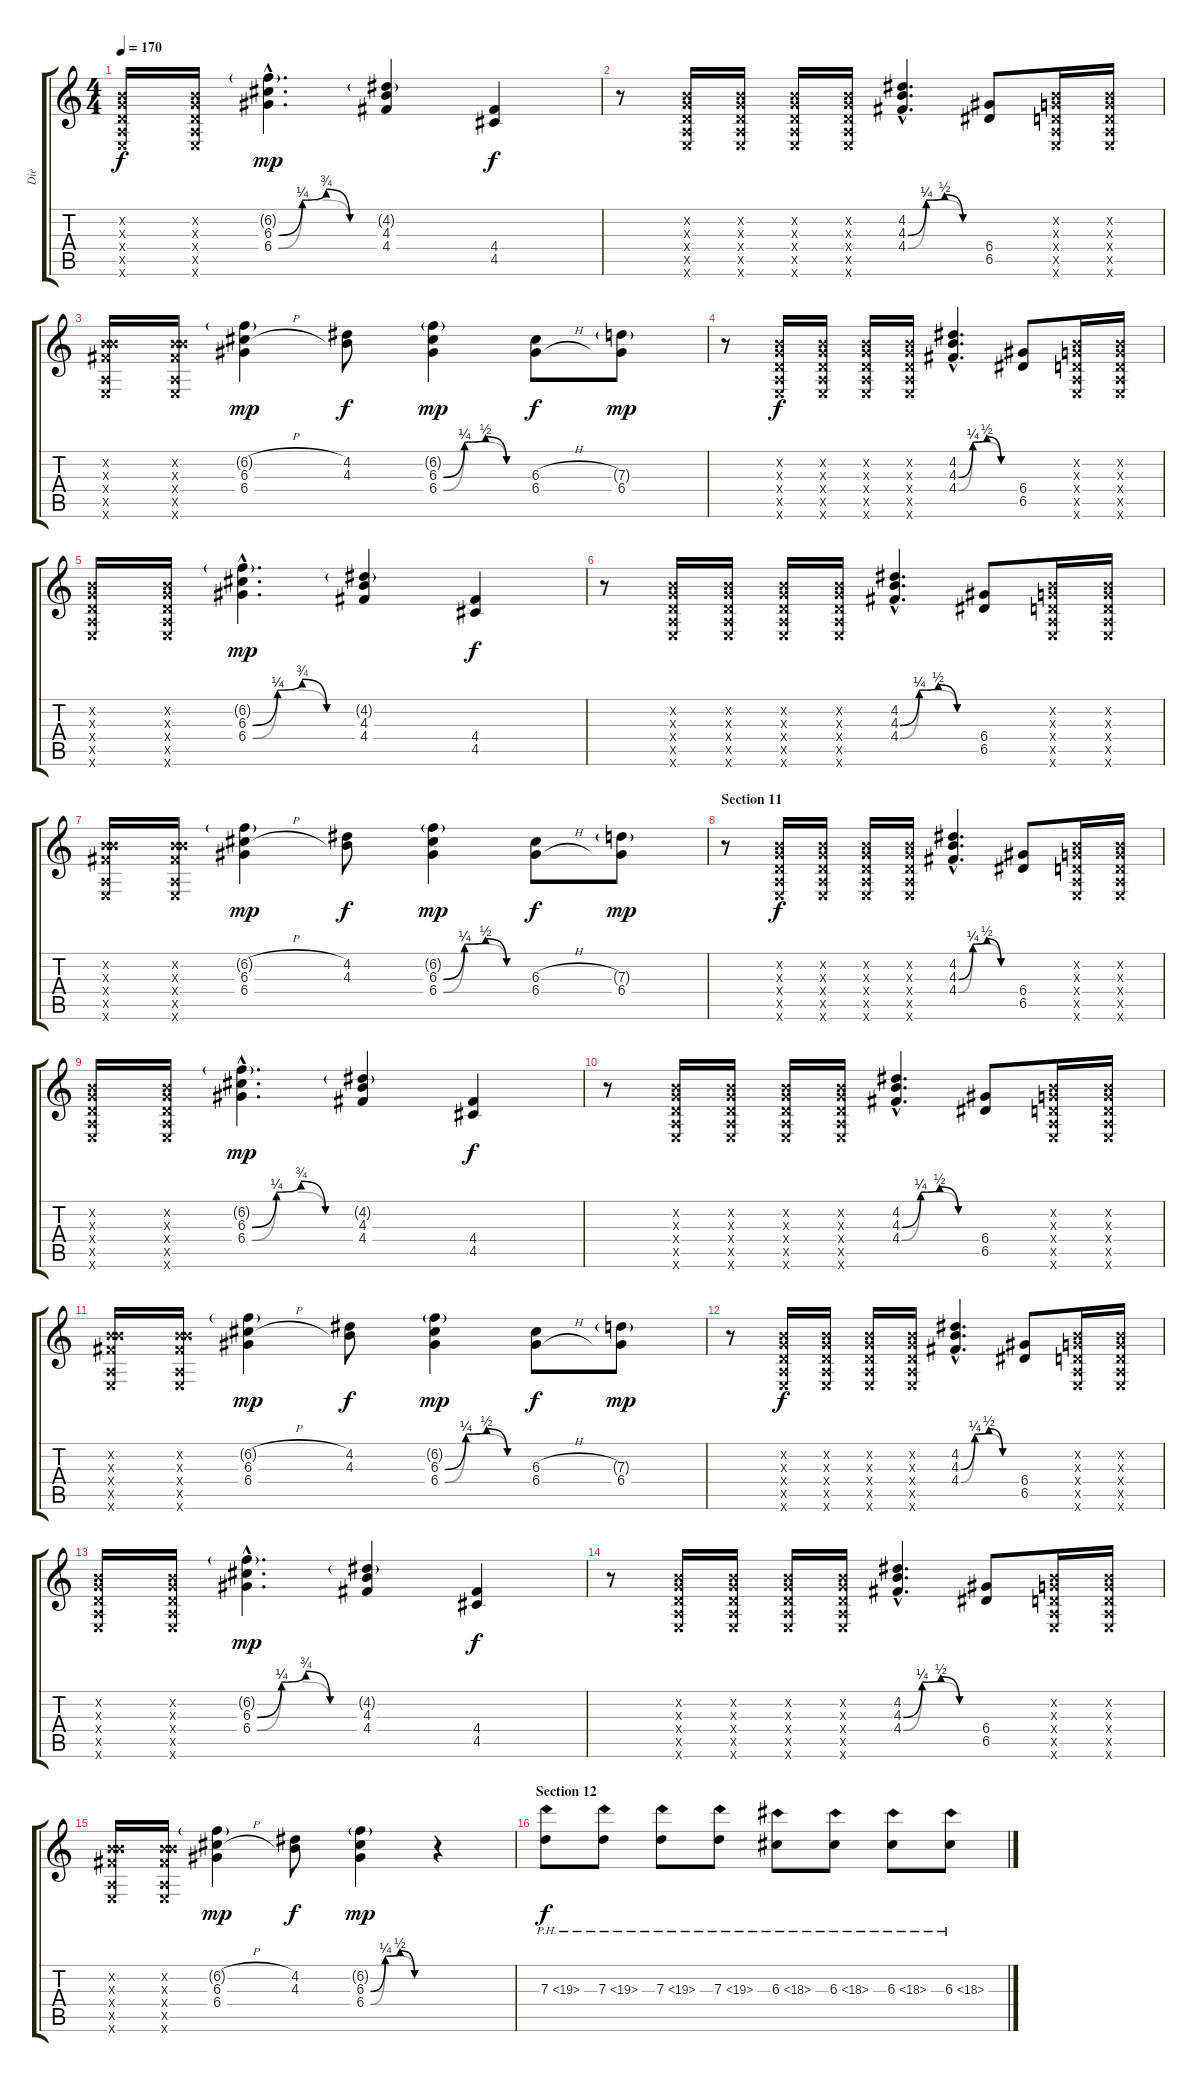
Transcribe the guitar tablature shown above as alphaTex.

\track ("Die" "Die") {instrument overdrivenguitar}
\staff {score tabs}
\tuning (E4 B3 G3 D3 A2 E2) {hide}
\ts (4 4)
\tempo 170
\clef g2
\ks c
(0.2{x} 0.3{x} 0.4{x} 0.5{x} 0.6{x}).16{dy f} (0.2{x} 0.3{x} 0.4{x} 0.5{x} 0.6{x}).16 (6.2{g hac} 6.3{be (custom 0 0 15 1 30 3 45 0 60 0) hac} 6.4{be (custom 0 0 15 1 30 1 45 0 60 0) hac}).4{d dy mp} (4.2{g} 4.3 4.4).4 (4.4 4.5).4{dy f} |
r.8 (0.2{x} 0.3{x} 0.4{x} 0.5{x} 0.6{x}).16 (0.2{x} 0.3{x} 0.4{x} 0.5{x} 0.6{x}).16 (0.2{x} 0.3{x} 0.4{x} 0.5{x} 0.6{x}).16 (0.2{x} 0.3{x} 0.4{x} 0.5{x} 0.6{x}).16 (4.2{hac} 4.3{be (custom 0 0 15 1 30 2 45 0 60 0) hac} 4.4{be (custom 0 0 15 1 30 1 45 0 60 0) hac}).4{d} (6.4 6.5).8 (0.2{x} 0.3{x} 0.4{x} 0.5{x} 0.6{x}).16 (0.2{x} 0.3{x} 0.4{x} 0.5{x} 0.6{x}).16 |
(0.2{x} 4.3{x} 4.4{x} 0.5{x} 0.6{x}).16 (0.2{x} 4.3{x} 4.4{x} 0.5{x} 0.6{x}).16 (6.2{h g} 6.3{h} 6.4).4{dy mp} (4.2 4.3).8{dy f} (6.2{g} 6.3{be (custom 0 0 15 1 30 2 45 0 60 0)} 6.4{be (custom 0 0 15 1 30 1 45 0 60 0)}).4{dy mp} (6.3{h} 6.4{h}).8{dy f} (7.3{g} 6.4).8{dy mp} |
r.8 (0.2{x} 0.3{x} 0.4{x} 0.5{x} 0.6{x}).16{dy f} (0.2{x} 0.3{x} 0.4{x} 0.5{x} 0.6{x}).16 (0.2{x} 0.3{x} 0.4{x} 0.5{x} 0.6{x}).16 (0.2{x} 0.3{x} 0.4{x} 0.5{x} 0.6{x}).16 (4.2{hac} 4.3{be (custom 0 0 15 1 30 2 45 0 60 0) hac} 4.4{be (custom 0 0 15 1 30 1 45 0 60 0) hac}).4{d} (6.4 6.5).8 (0.2{x} 0.3{x} 0.4{x} 0.5{x} 0.6{x}).16 (0.2{x} 0.3{x} 0.4{x} 0.5{x} 0.6{x}).16 |
(0.2{x} 0.3{x} 0.4{x} 0.5{x} 0.6{x}).16 (0.2{x} 0.3{x} 0.4{x} 0.5{x} 0.6{x}).16 (6.2{g hac} 6.3{be (custom 0 0 15 1 30 3 45 0 60 0) hac} 6.4{be (custom 0 0 15 1 30 1 45 0 60 0) hac}).4{d dy mp} (4.2{g} 4.3 4.4).4 (4.4 4.5).4{dy f} |
r.8 (0.2{x} 0.3{x} 0.4{x} 0.5{x} 0.6{x}).16 (0.2{x} 0.3{x} 0.4{x} 0.5{x} 0.6{x}).16 (0.2{x} 0.3{x} 0.4{x} 0.5{x} 0.6{x}).16 (0.2{x} 0.3{x} 0.4{x} 0.5{x} 0.6{x}).16 (4.2{hac} 4.3{be (custom 0 0 15 1 30 2 45 0 60 0) hac} 4.4{be (custom 0 0 15 1 30 1 45 0 60 0) hac}).4{d} (6.4 6.5).8 (0.2{x} 0.3{x} 0.4{x} 0.5{x} 0.6{x}).16 (0.2{x} 0.3{x} 0.4{x} 0.5{x} 0.6{x}).16 |
(0.2{x} 4.3{x} 4.4{x} 0.5{x} 0.6{x}).16 (0.2{x} 4.3{x} 4.4{x} 0.5{x} 0.6{x}).16 (6.2{h g} 6.3{h} 6.4).4{dy mp} (4.2 4.3).8{dy f} (6.2{g} 6.3{be (custom 0 0 15 1 30 2 45 0 60 0)} 6.4{be (custom 0 0 15 1 30 1 45 0 60 0)}).4{dy mp} (6.3{h} 6.4{h}).8{dy f} (7.3{g} 6.4).8{dy mp} |
\section ("" "Section 11")
r.8 (0.2{x} 0.3{x} 0.4{x} 0.5{x} 0.6{x}).16{dy f} (0.2{x} 0.3{x} 0.4{x} 0.5{x} 0.6{x}).16 (0.2{x} 0.3{x} 0.4{x} 0.5{x} 0.6{x}).16 (0.2{x} 0.3{x} 0.4{x} 0.5{x} 0.6{x}).16 (4.2{hac} 4.3{be (custom 0 0 15 1 30 2 45 0 60 0) hac} 4.4{be (custom 0 0 15 1 30 1 45 0 60 0) hac}).4{d} (6.4 6.5).8 (0.2{x} 0.3{x} 0.4{x} 0.5{x} 0.6{x}).16 (0.2{x} 0.3{x} 0.4{x} 0.5{x} 0.6{x}).16 |
(0.2{x} 0.3{x} 0.4{x} 0.5{x} 0.6{x}).16 (0.2{x} 0.3{x} 0.4{x} 0.5{x} 0.6{x}).16 (6.2{g hac} 6.3{be (custom 0 0 15 1 30 3 45 0 60 0) hac} 6.4{be (custom 0 0 15 1 30 1 45 0 60 0) hac}).4{d dy mp} (4.2{g} 4.3 4.4).4 (4.4 4.5).4{dy f} |
r.8 (0.2{x} 0.3{x} 0.4{x} 0.5{x} 0.6{x}).16 (0.2{x} 0.3{x} 0.4{x} 0.5{x} 0.6{x}).16 (0.2{x} 0.3{x} 0.4{x} 0.5{x} 0.6{x}).16 (0.2{x} 0.3{x} 0.4{x} 0.5{x} 0.6{x}).16 (4.2{hac} 4.3{be (custom 0 0 15 1 30 2 45 0 60 0) hac} 4.4{be (custom 0 0 15 1 30 1 45 0 60 0) hac}).4{d} (6.4 6.5).8 (0.2{x} 0.3{x} 0.4{x} 0.5{x} 0.6{x}).16 (0.2{x} 0.3{x} 0.4{x} 0.5{x} 0.6{x}).16 |
(0.2{x} 4.3{x} 4.4{x} 0.5{x} 0.6{x}).16 (0.2{x} 4.3{x} 4.4{x} 0.5{x} 0.6{x}).16 (6.2{h g} 6.3{h} 6.4).4{dy mp} (4.2 4.3).8{dy f} (6.2{g} 6.3{be (custom 0 0 15 1 30 2 45 0 60 0)} 6.4{be (custom 0 0 15 1 30 1 45 0 60 0)}).4{dy mp} (6.3{h} 6.4{h}).8{dy f} (7.3{g} 6.4).8{dy mp} |
r.8 (0.2{x} 0.3{x} 0.4{x} 0.5{x} 0.6{x}).16{dy f} (0.2{x} 0.3{x} 0.4{x} 0.5{x} 0.6{x}).16 (0.2{x} 0.3{x} 0.4{x} 0.5{x} 0.6{x}).16 (0.2{x} 0.3{x} 0.4{x} 0.5{x} 0.6{x}).16 (4.2{hac} 4.3{be (custom 0 0 15 1 30 2 45 0 60 0) hac} 4.4{be (custom 0 0 15 1 30 1 45 0 60 0) hac}).4{d} (6.4 6.5).8 (0.2{x} 0.3{x} 0.4{x} 0.5{x} 0.6{x}).16 (0.2{x} 0.3{x} 0.4{x} 0.5{x} 0.6{x}).16 |
(0.2{x} 0.3{x} 0.4{x} 0.5{x} 0.6{x}).16 (0.2{x} 0.3{x} 0.4{x} 0.5{x} 0.6{x}).16 (6.2{g hac} 6.3{be (custom 0 0 15 1 30 3 45 0 60 0) hac} 6.4{be (custom 0 0 15 1 30 1 45 0 60 0) hac}).4{d dy mp} (4.2{g} 4.3 4.4).4 (4.4 4.5).4{dy f} |
r.8 (0.2{x} 0.3{x} 0.4{x} 0.5{x} 0.6{x}).16 (0.2{x} 0.3{x} 0.4{x} 0.5{x} 0.6{x}).16 (0.2{x} 0.3{x} 0.4{x} 0.5{x} 0.6{x}).16 (0.2{x} 0.3{x} 0.4{x} 0.5{x} 0.6{x}).16 (4.2{hac} 4.3{be (custom 0 0 15 1 30 2 45 0 60 0) hac} 4.4{be (custom 0 0 15 1 30 1 45 0 60 0) hac}).4{d} (6.4 6.5).8 (0.2{x} 0.3{x} 0.4{x} 0.5{x} 0.6{x}).16 (0.2{x} 0.3{x} 0.4{x} 0.5{x} 0.6{x}).16 |
(0.2{x} 4.3{x} 4.4{x} 0.5{x} 0.6{x}).16 (0.2{x} 4.3{x} 4.4{x} 0.5{x} 0.6{x}).16 (6.2{h g} 6.3{h} 6.4).4{dy mp} (4.2 4.3).8{dy f} (6.2{g} 6.3{be (custom 0 0 15 1 30 2 45 0 60 0)} 6.4{be (custom 0 0 15 1 30 1 45 0 60 0)}).4{dy mp} r.4 |
\section ("" "Section 12")
7.3{ph 12}.8{dy f} 7.3{ph 12}.8 7.3{ph 12}.8 7.3{ph 12}.8 6.3{ph 12}.8 6.3{ph 12}.8 6.3{ph 12}.8 6.3{ph 12}.8
